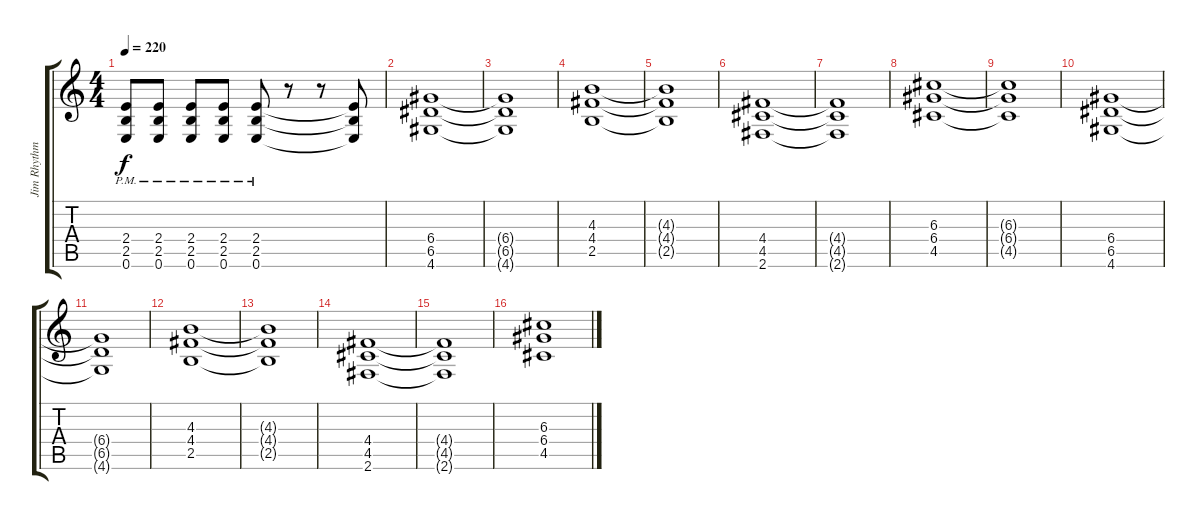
\track ("Jim Rhythm" "Jim Rhythm") {instrument distortionguitar}
\staff {score tabs}
\tuning (E4 B3 G3 D3 A2 E2) {hide}
\ts (4 4)
\tempo 220
\clef g2
\ks c
(2.4{pm} 2.5{pm} 0.6{pm}).8{dy f} (2.4{pm} 2.5{pm} 0.6{pm}).8 (2.4{pm} 2.5{pm} 0.6{pm}).8 (2.4{pm} 2.5{pm} 0.6{pm}).8 (2.4{pm} 2.5{pm} 0.6{pm}).8 r.8 r.8 (2.4{t} 2.5{t} 0.6{t}).8 |
(6.4 6.5 4.6).1 |
(6.4{t} 6.5{t} 4.6{t}).1 |
(4.3 4.4 2.5).1 |
(4.3{t} 4.4{t} 2.5{t}).1 |
(4.4 4.5 2.6).1 |
(4.4{t} 4.5{t} 2.6{t}).1 |
(6.3 6.4 4.5).1 |
(6.3{t} 6.4{t} 4.5{t}).1 |
(6.4 6.5 4.6).1 |
(6.4{t} 6.5{t} 4.6{t}).1 |
(4.3 4.4 2.5).1 |
(4.3{t} 4.4{t} 2.5{t}).1 |
(4.4 4.5 2.6).1 |
(4.4{t} 4.5{t} 2.6{t}).1 |
(6.3 6.4 4.5).1
